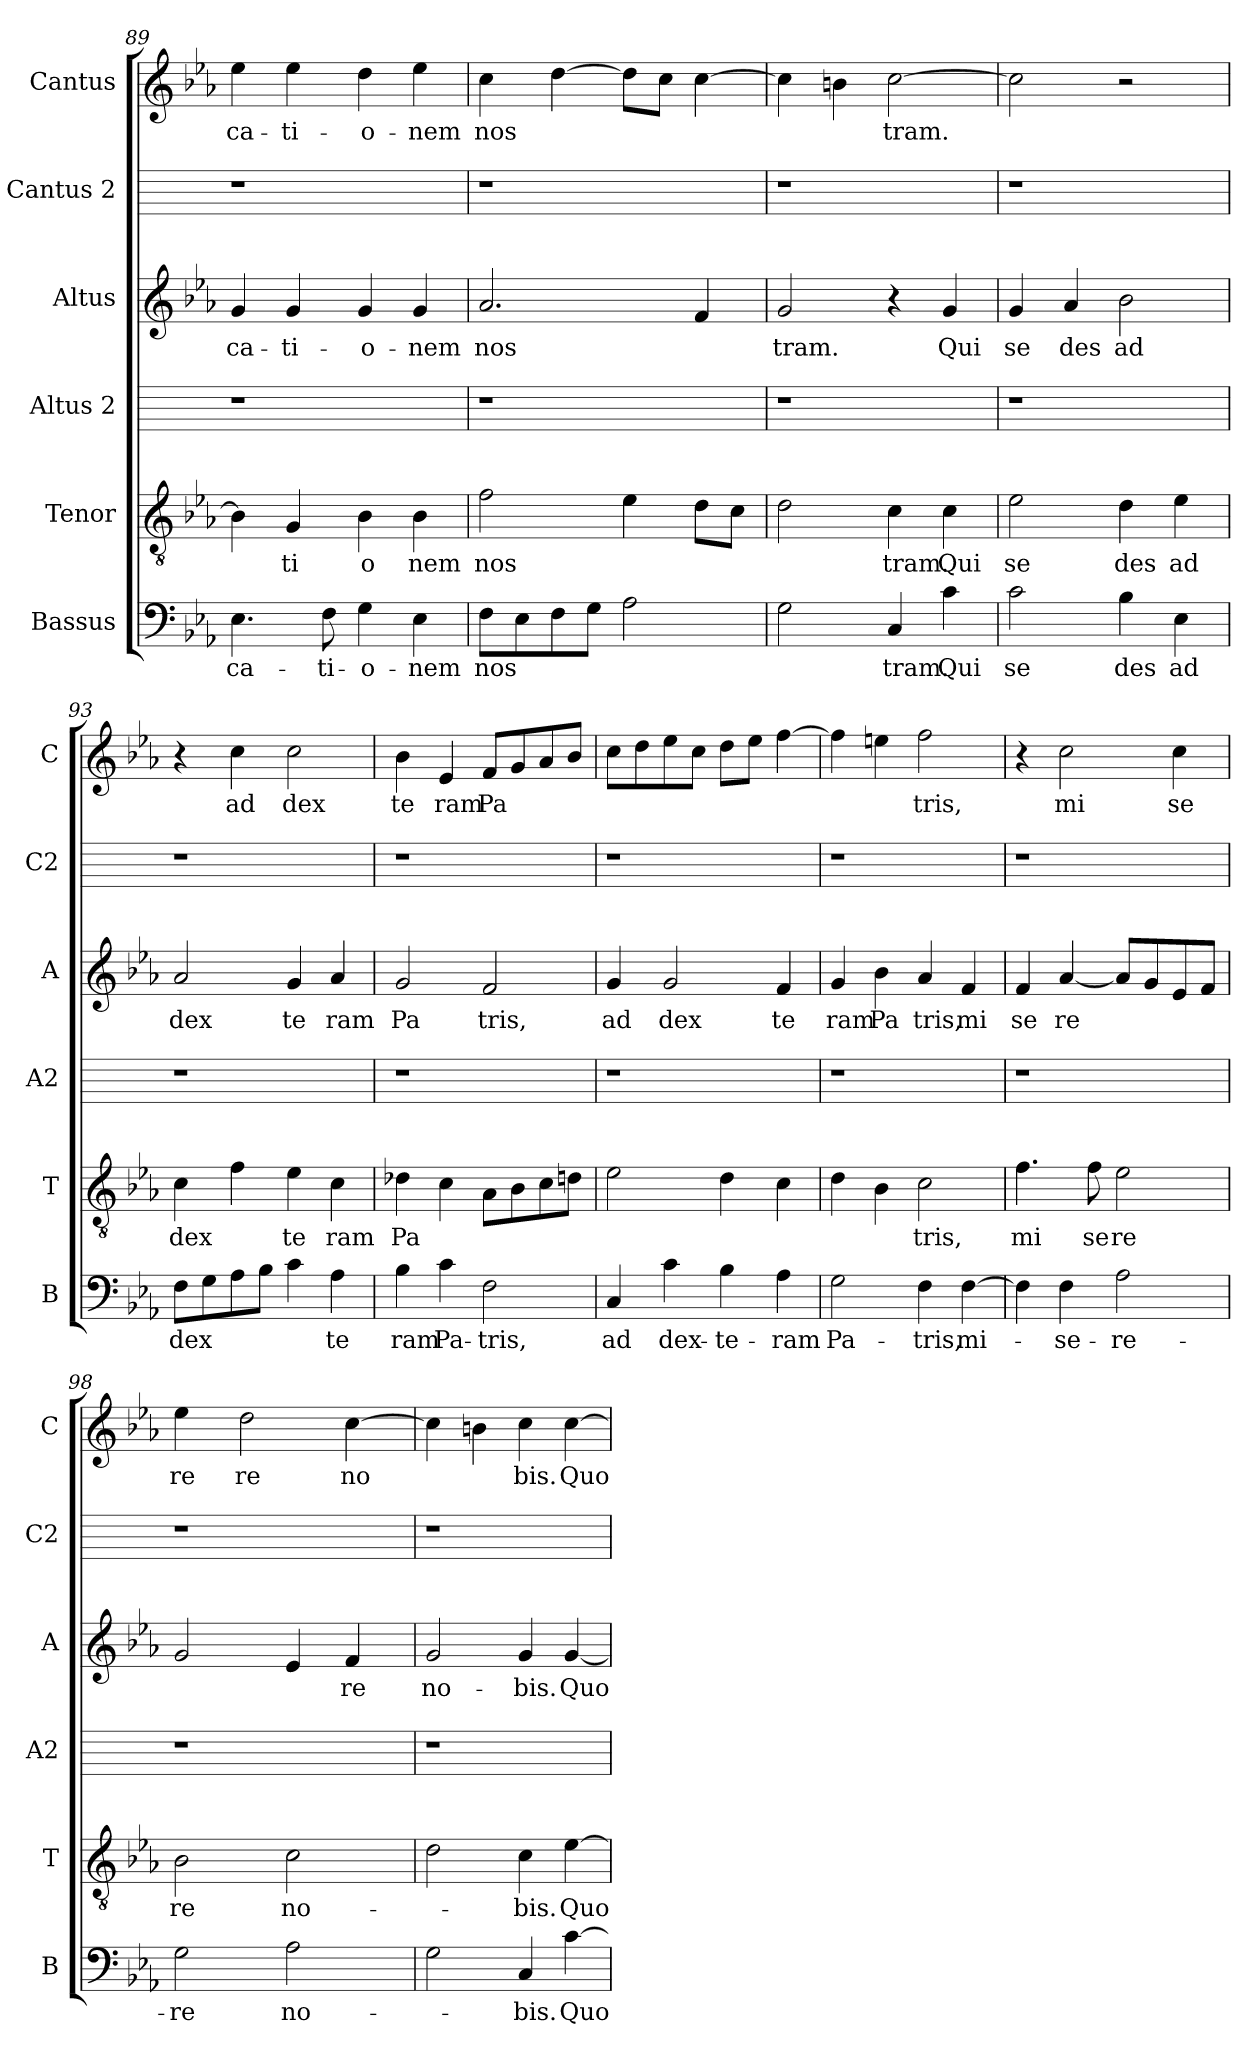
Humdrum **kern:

**kern	**text	**kern	**text	**kern	**kern	**text	**kern	**kern	**text
*part6	*part6	*part5	*part5	*part4	*part3	*part3	*part2	*part1	*part1
*staff6	*staff6	*staff5	*staff5	*staff4	*staff3	*staff3	*staff2	*staff1	*staff1
*I"Bassus	*	*I"Tenor	*	*I"Altus 2	*I"Altus	*	*I"Cantus 2	*I"Cantus	*
*I'B	*	*I'T	*	*I'A2	*I'A	*	*I'C2	*I'C	*
*clefF4	*	*clefGv2	*	*	*clefG2	*	*	*clefG2	*
*k[b-e-a-]	*	*k[b-e-a-]	*	*	*k[b-e-a-]	*	*	*k[b-e-a-]	*
*E-:	*	*E-:	*	*	*E-:	*	*	*E-:	*
=89	=89	=89	=89	=89	=89	=89	=89	=89	=89
!	!LO:LY:b:cj	!	!	!	!	!LO:LY:b:cj	!	!	!LO:LY:b:cj
4.E-\	-ca-	4B-\]	.	1r	4g/	-ca-	1r	4ee-\	-ca-
!	!	!	!LO:LY:b:cj	!	!	!LO:LY:b:cj	!	!	!LO:LY:b:cj
.	.	4G/	ti	.	4g/	-ti-	.	4ee-\	-ti-
!	!LO:LY:b:cj	!	!	!	!	!	!	!	!
8F\	-ti-	.	.	.	.	.	.	.	.
!	!LO:LY:b:cj	!	!LO:LY:b:cj	!	!	!LO:LY:b:cj	!	!	!LO:LY:b:cj
4G\	-o-	4B-\	o	.	4g/	-o-	.	4dd\	-o-
!	!LO:LY:b:cj	!	!LO:LY:b:cj	!	!	!LO:LY:b:cj	!	!	!LO:LY:b:cj
4E-\	-nem	4B-\	nem	.	4g/	-nem	.	4ee-\	-nem
!!LO:LB:g=z
=90	=90	=90	=90	=90	=90	=90	=90	=90	=90
!	!LO:LY:b	!	!LO:LY:b	!	!	!LO:LY:b	!	!	!LO:LY:b
8F\L	nos	2f\	nos	1r	2.a-/	nos	1r	4cc\	nos
8E-\	.	.	.	.	.	.	.	.	.
8F\	.	.	.	.	.	.	.	[>4dd\	.
8G\J	.	.	.	.	.	.	.	.	.
2A-\	.	4e-\	.	.	.	.	.	8dd\L]	.
.	.	.	.	.	.	.	.	8cc\J	.
.	.	8d\L	.	.	4f/	.	.	[>4cc\	.
.	.	8c\J	.	.	.	.	.	.	.
=91	=91	=91	=91	=91	=91	=91	=91	=91	=91
!	!	!	!	!	!	!LO:LY:b:cj	!	!	!
2G\	.	2d\	.	1r	2g/	tram.	1r	4cc\]	.
.	.	.	.	.	.	.	.	4bn\	.
!	!LO:LY:b:cj	!	!LO:LY:b:cj	!	!	!	!	!	!LO:LY:b
4C/	tram.	4c\	tram.	.	4r	.	.	[>2cc\	tram.
!	!LO:LY:b:cj	!	!LO:LY:b:cj	!	!	!LO:LY:b:cj	!	!	!
4c\	Qui	4c\	Qui	.	4g/	Qui	.	.	.
=92	=92	=92	=92	=92	=92	=92	=92	=92	=92
!	!LO:LY:b:cj	!	!LO:LY:b:cj	!	!	!LO:LY:b:cj	!	!	!
2c\	se	2e-\	se	1r	4g/	se	1r	2cc\]	.
!	!	!	!	!	!	!LO:LY:b:cj	!	!	!
.	.	.	.	.	4a-/	des	.	.	.
!	!LO:LY:b:cj	!	!LO:LY:b:cj	!	!	!LO:LY:b:cj	!	!	!
4B-\	des	4d\	des	.	2b-\	ad	.	2r	.
!	!LO:LY:b:cj	!	!LO:LY:b:cj	!	!	!	!	!	!
4E-\	ad	4e-\	ad	.	.	.	.	.	.
=93	=93	=93	=93	=93	=93	=93	=93	=93	=93
!	!LO:LY:b	!	!LO:LY:b	!	!	!LO:LY:b:cj	!	!	!
8F\L	dex	4c\	dex	1r	2a-/	dex	1r	4r	.
8G\	.	.	.	.	.	.	.	.	.
!	!	!	!	!	!	!	!	!	!LO:LY:b:cj
8A-\	.	4f\	.	.	.	.	.	4cc\	ad
8B-\J	.	.	.	.	.	.	.	.	.
!	!	!	!LO:LY:b:cj	!	!	!LO:LY:b:cj	!	!	!LO:LY:b:cj
4c\	.	4e-\	te	.	4g/	te	.	2cc\	dex
!	!LO:LY:b:cj	!	!LO:LY:b:cj	!	!	!LO:LY:b:cj	!	!	!
4A-\	te	4c\	ram	.	4a-/	ram	.	.	.
!!LO:LB:g=z
=94	=94	=94	=94	=94	=94	=94	=94	=94	=94
!	!LO:LY:b:cj	!	!LO:LY:b:cj	!	!	!LO:LY:b:cj	!	!	!LO:LY:b:cj
4B-\	ram	4d-X\	Pa	1r	2g/	Pa	1r	4b-\	te
!	!LO:LY:b:cj	!	!	!	!	!	!	!	!LO:LY:b:cj
4c\	Pa-	4c\	.	.	.	.	.	4e-/	ram
!	!LO:LY:b:cj	!	!	!	!	!LO:LY:b:cj	!	!	!LO:LY:b:cj
2F\	-tris,	8A-\L	.	.	2f/	tris,	.	8f/L	Pa
.	.	8B-\	.	.	.	.	.	8g/	.
.	.	8c\	.	.	.	.	.	8a-/	.
.	.	8dn\J	.	.	.	.	.	8b-/J	.
=95	=95	=95	=95	=95	=95	=95	=95	=95	=95
!	!LO:LY:b:cj	!	!	!	!	!LO:LY:b:cj	!	!	!
4C/	ad	2e-\	.	1r	4g/	ad	1r	8cc\L	.
.	.	.	.	.	.	.	.	8dd\	.
!	!LO:LY:b:cj	!	!	!	!	!LO:LY:b:cj	!	!	!
4c\	dex-	.	.	.	2g/	dex	.	8ee-\	.
.	.	.	.	.	.	.	.	8cc\J	.
!	!LO:LY:b:cj	!	!	!	!	!	!	!	!
4B-\	-te-	4d\	.	.	.	.	.	8dd\L	.
.	.	.	.	.	.	.	.	8ee-\J	.
!	!LO:LY:b:cj	!	!	!	!	!LO:LY:b:cj	!	!	!
4A-\	-ram	4c\	.	.	4f/	te	.	[>4ff\	.
=96	=96	=96	=96	=96	=96	=96	=96	=96	=96
!	!LO:LY:b:cj	!	!	!	!	!LO:LY:b:cj	!	!	!
2G\	Pa-	4d\	.	1r	4g/	ram	1r	4ff\]	.
!	!	!	!	!	!	!LO:LY:b:cj	!	!	!
.	.	4B-\	.	.	4b-\	Pa	.	4een\	.
!	!LO:LY:b:cj	!	!LO:LY:b:cj	!	!	!LO:LY:b:cj	!	!	!LO:LY:b:cj
4F\	-tris,	2c\	tris,	.	4a-/	tris,	.	2ff\	tris,
!	!LO:LY:b	!	!	!	!	!LO:LY:b:cj	!	!	!
[>4F\	mi-	.	.	.	4f/	mi	.	.	.
=97	=97	=97	=97	=97	=97	=97	=97	=97	=97
!	!	!	!LO:LY:b:cj	!	!	!LO:LY:b:cj	!	!	!
4F\]	.	4.f\	mi	1r	4f/	se	1r	4r	.
!	!LO:LY:b:cj	!	!	!	!	!LO:LY:b:cj	!	!	!LO:LY:b:cj
4F\	-se-	.	.	.	[<4a-/	re	.	2cc\	mi
!	!	!	!LO:LY:b:cj	!	!	!	!	!	!
.	.	8f\	se	.	.	.	.	.	.
!	!LO:LY:b:cj	!	!LO:LY:b:cj	!	!	!	!	!	!
2A-\	-re-	2e-\	re	.	8a-/L]	.	.	.	.
.	.	.	.	.	8g/	.	.	.	.
!	!	!	!	!	!	!	!	!	!LO:LY:b:cj
.	.	.	.	.	8e-/	.	.	4cc\	se
.	.	.	.	.	8f/J	.	.	.	.
!!LO:PB:g=z
=98	=98	=98	=98	=98	=98	=98	=98	=98	=98
!	!LO:LY:b:cj	!	!LO:LY:b:cj	!	!	!	!	!	!LO:LY:b:cj
*	*	*	*	*	*^	*	*	*	*
2G\	-re	2B-\	re	1r	2g/	16ryy	.	1r	4ee-\	re
.	.	.	.	.	.	64ryy	.	.	.	.
.	.	.	.	.	.	2ryy	.	.	.	.
!	!	!	!	!	!	!	!	!	!	!LO:LY:b:cj
.	.	.	.	.	.	.	.	.	2dd\	re
!	!LO:LY:b:cj	!	!LO:LY:b:cj	!	!	!	!	!	!	!
2A-\	no-	2c\	no-	.	4e-/	.	.	.	.	.
.	.	.	.	.	.	4ryy	.	.	.	.
!	!	!	!	!	!	!	!LO:LY:b:cj	!	!	!LO:LY:b:cj
.	.	.	.	.	4f/	.	re	.	[>4cc\	no
.	.	.	.	.	.	8ryy	.	.	.	.
.	.	.	.	.	.	32.ryy	.	.	.	.
=99	=99	=99	=99	=99	=99	=99	=99	=99	=99	=99
!	!	!	!	!	!	!	!LO:LY:b:cj	!	!	!
*	*	*	*	*	*v	*v	*	*	*	*
2G\	.	2d\	.	1r	2g/	no-	1r	4cc\]	.
.	.	.	.	.	.	.	.	4bn\	.
!	!LO:LY:b:cj	!	!LO:LY:b:cj	!	!	!LO:LY:b:cj	!	!	!LO:LY:b:cj
4C/	-bis.	4c\	-bis.	.	4g/	-bis.	.	4cc\	bis.
!	!LO:LY:b	!	!LO:LY:b	!	!	!LO:LY:b	!	!	!LO:LY:b
[>4c\	Quo-	[>4e-\	Quo-	.	[<4g/	Quo-	.	[>4cc\	Quo
=	=	=	=	=	=	=	=	=	=
*-	*-	*-	*-	*-	*-	*-	*-	*-	*-
